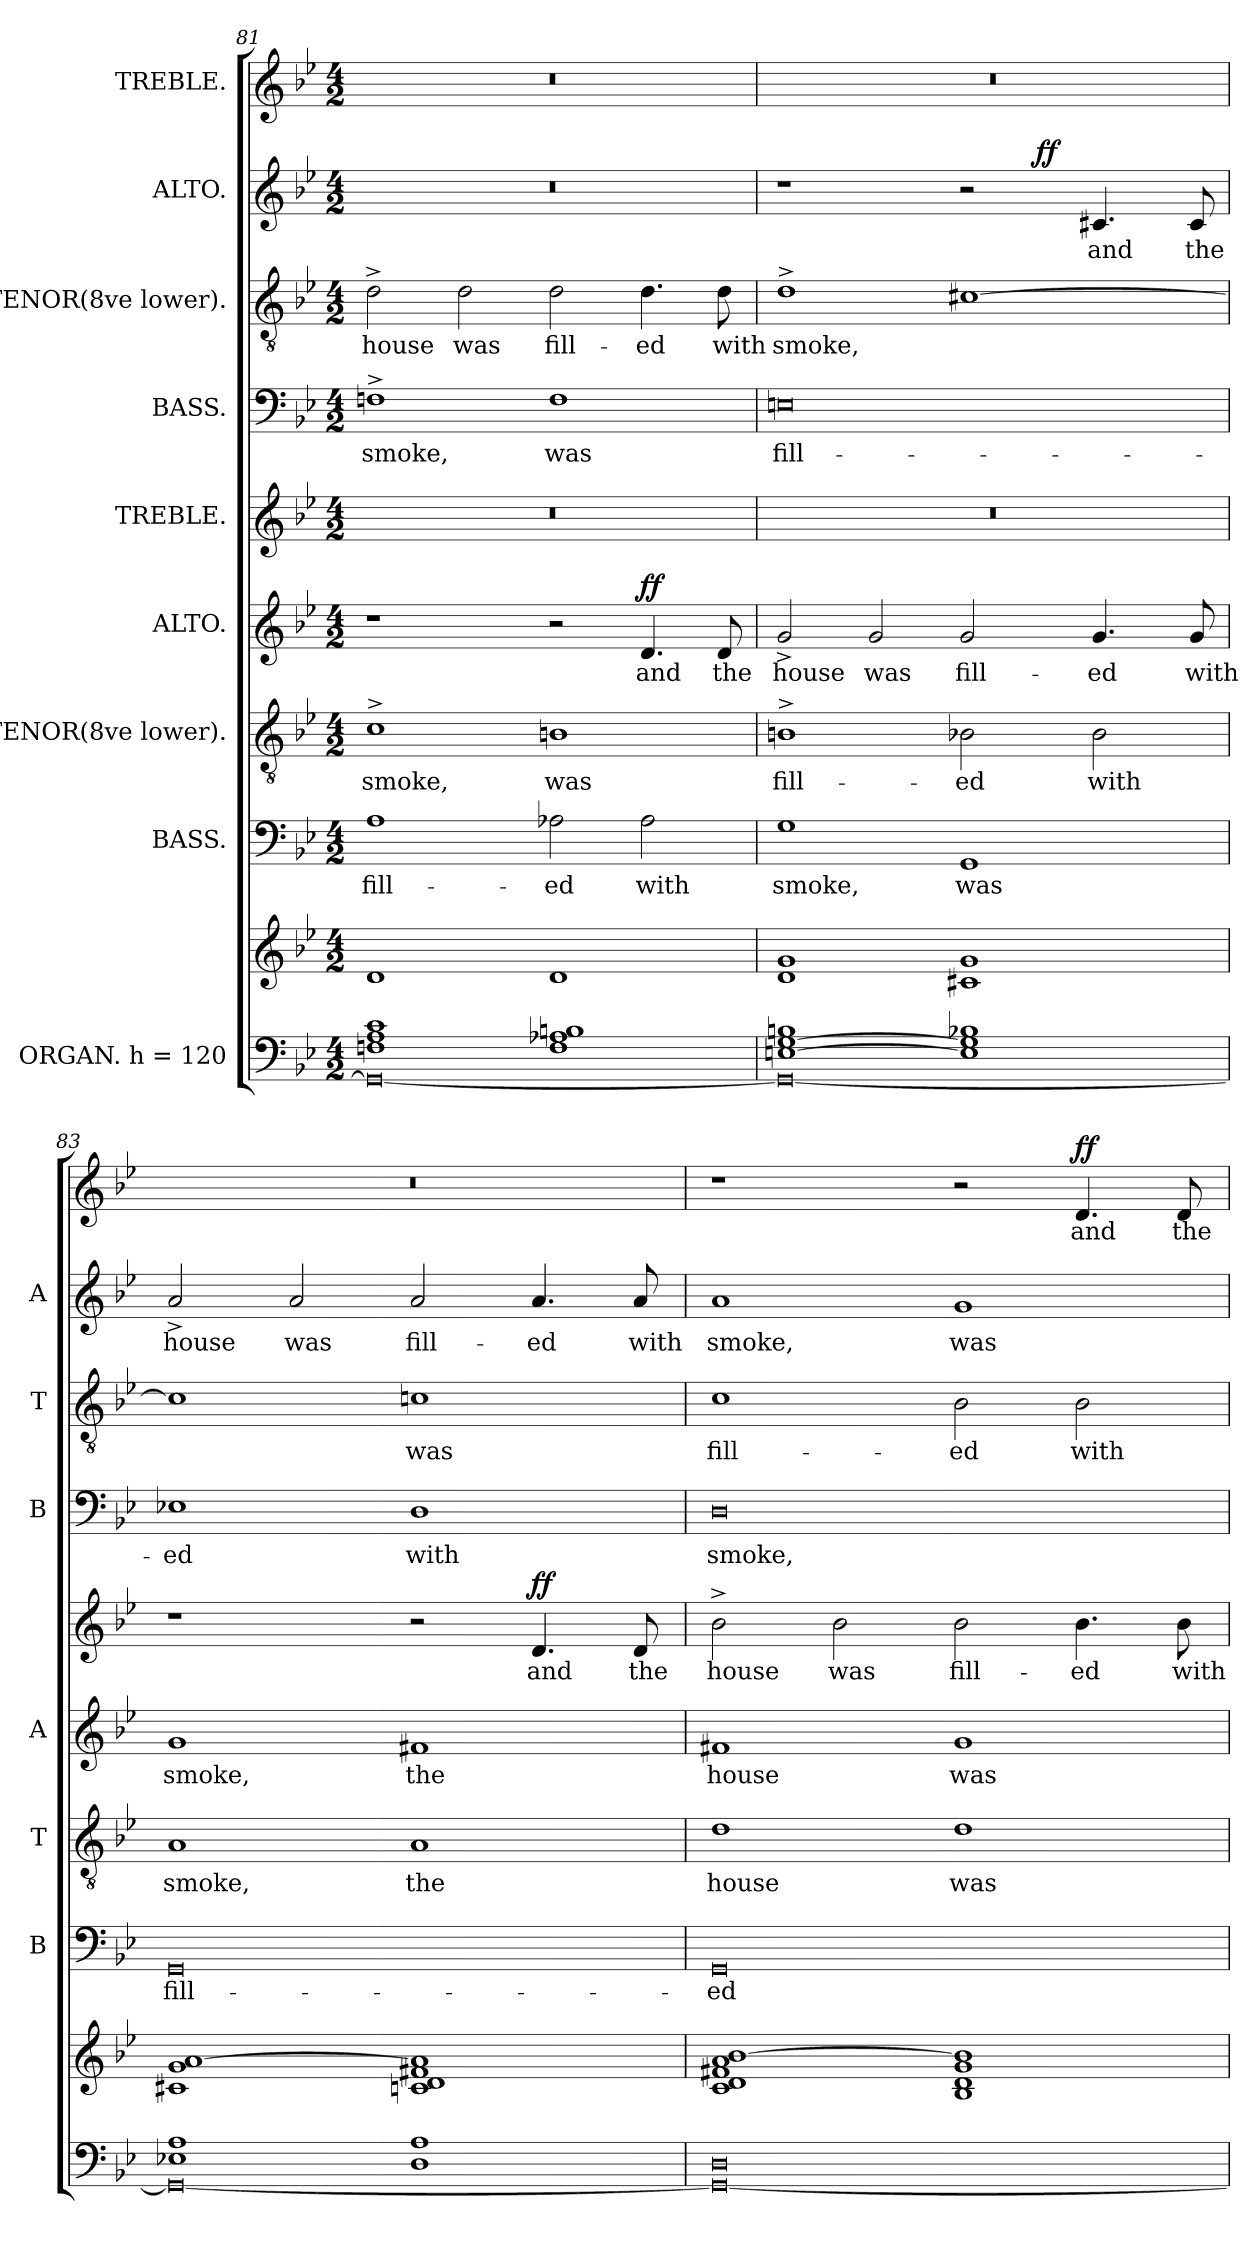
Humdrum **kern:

**kern	**kern	**kern	**text	**kern	**text	**kern	**text	**dynam	**kern	**text	**dynam	**kern	**text	**kern	**text	**kern	**text	**dynam	**kern	**text	**dynam
*part9	*part9	*part8	*part8	*part7	*part7	*part6	*part6	*part6	*part5	*part5	*part5	*part4	*part4	*part3	*part3	*part2	*part2	*part2	*part1	*part1	*part1
*staff10	*staff9	*staff8	*staff8	*staff7	*staff7	*staff6	*staff6	*staff6	*staff5	*staff5	*staff5	*staff4	*staff4	*staff3	*staff3	*staff2	*staff2	*staff2	*staff1	*staff1	*staff1
*I"ORGAN.  h = 120	*	*I"BASS.	*	*I"TENOR(8ve lower).	*	*I"ALTO.	*	*	*I"TREBLE.	*	*	*I"BASS.	*	*I"TENOR(8ve lower).	*	*I"ALTO.	*	*	*I"TREBLE.	*	*
*	*	*I'B	*	*I'T	*	*I'A	*	*	*	*	*	*I'B	*	*I'T	*	*I'A	*	*	*	*	*
*clefF4	*clefG2	*clefF4	*	*clefGv2	*	*clefG2	*	*	*clefG2	*	*	*clefF4	*	*clefGv2	*	*clefG2	*	*	*clefG2	*	*
*	*	*	*	*ITrd7c12	*	*	*	*	*	*	*	*	*	*ITrd7c12	*	*	*	*	*	*	*
*k[b-e-]	*k[b-e-]	*k[b-e-]	*	*k[b-e-]	*	*k[b-e-]	*	*	*k[b-e-]	*	*	*k[b-e-]	*	*k[b-e-]	*	*k[b-e-]	*	*	*k[b-e-]	*	*
*g:	*g:	*g:	*	*g:	*	*g:	*	*	*g:	*	*	*g:	*	*g:	*	*g:	*	*	*g:	*	*
*M4/2	*M4/2	*M4/2	*	*M4/2	*	*M4/2	*	*	*M4/2	*	*	*M4/2	*	*M4/2	*	*M4/2	*	*	*M4/2	*	*
=81	=81	=81	=81	=81	=81	=81	=81	=81	=81	=81	=81	=81	=81	=81	=81	=81	=81	=81	=81	=81	=81
*^	*	*	*	*	*	*	*	*	*	*	*	*	*	*	*	*	*	*	*	*	*
*	*^	*	*	*	*	*	*	*	*	*	*	*	*	*	*	*	*	*	*	*	*	*
!	!	!	!	!	!LO:LY:b	!	!LO:LY:b	!	!	!	!LO:N:vis=1	!	!	!	!LO:LY:b	!	!LO:LY:b	!LO:N:vis=1	!	!	!LO:N:vis=1	!	!
1Fn 1A 1c	0GG_	1ryy	1d	1A	fill-	1C^>	smoke,	1r	.	.	0r	.	.	1Fn^>	smoke,	2D^>\	house	0r	.	.	0r	.	.
!	!	!	!	!	!	!	!	!	!	!	!	!	!	!	!	!	!LO:LY:b	!	!	!	!	!	!
.	.	.	.	.	.	.	.	.	.	.	.	.	.	.	.	2D\	was	.	.	.	.	.	.
!	!	!	!	!	!LO:LY:b	!	!LO:LY:b	!	!	!	!	!	!	!	!LO:LY:b	!	!LO:LY:b	!	!	!	!	!	!
1F 1A-X 1Bn	.	2ryy	1d	2A-X\	-ed	1BBn	was	2r	.	.	.	.	.	1F	was	2D\	fill-	.	.	.	.	.	.
!	!	!	!	!	!LO:LY:b	!	!	!	!LO:LY:b	!LO:DY:b	!	!	!	!	!	!	!LO:LY:b	!	!	!	!	!	!
.	.	2ryy	.	2A-\	with	.	.	4.d/	and	ff	.	.	.	.	.	4.D\	-ed	.	.	.	.	.	.
!	!	!	!	!	!	!	!	!	!LO:LY:b	!	!	!	!	!	!	!	!LO:LY:b	!	!	!	!	!	!
.	.	.	.	.	.	.	.	8d/	the	.	.	.	.	.	.	8D\	with	.	.	.	.	.	.
=82	=82	=82	=82	=82	=82	=82	=82	=82	=82	=82	=82	=82	=82	=82	=82	=82	=82	=82	=82	=82	=82	=82	=82
!	!	!	!	!	!LO:LY:b	!	!LO:LY:b	!	!LO:LY:b	!	!LO:N:vis=1	!	!	!	!LO:LY:b	!	!LO:LY:b	!	!	!	!LO:N:vis=1	!	!
*	*	*	*	*	*	*	*	*	*	*	*	*	*	*	*	*	*	*^	*	*	*	*	*
[<1En [<1G 1Bn	0GG_	1ryy	1d 1g	1G	smoke,	1BBn^>	fill-	2g^</	house	.	0r	.	.	0En	fill-	1D^>	smoke,	1r	1ryy	.	.	0r	.	.
!	!	!	!	!	!	!	!	!	!LO:LY:b	!	!	!	!	!	!	!	!	!	!	!	!	!	!	!
.	.	.	.	.	.	.	.	2g/	was	.	.	.	.	.	.	.	.	.	.	.	.	.	.	.
!	!	!	!	!	!LO:LY:b	!	!LO:LY:b	!	!LO:LY:b	!	!	!	!	!	!	!	!	!	!	!	!	!	!	!
1E] 1G] 1B-X	.	2ryy	1c#X 1g	1GG	was	2BB-X\	-ed	2g/	fill-	.	.	.	.	.	.	[>1C#X	.	2r	4ryy	.	.	.	.	.
.	.	.	.	.	.	.	.	.	.	.	.	.	.	.	.	.	.	.	32ryy	.	.	.	.	.
!	!	!	!	!	!	!	!	!	!	!	!	!	!	!	!	!	!	!	!	!	!LO:DY:b	!	!	!
.	.	.	.	.	.	.	.	.	.	.	.	.	.	.	.	.	.	.	2ryy	.	ff	.	.	.
!	!	!	!	!	!	!	!LO:LY:b	!	!LO:LY:b	!	!	!	!	!	!	!	!	!	!	!LO:LY:b	!	!	!	!
.	.	2ryy	.	.	.	2BB-\	with	4.g/	-ed	.	.	.	.	.	.	.	.	4.c#X/	.	and	.	.	.	.
.	.	.	.	.	.	.	.	.	.	.	.	.	.	.	.	.	.	.	8..ryy	.	.	.	.	.
!	!	!	!	!	!	!	!	!	!LO:LY:b	!	!	!	!	!	!	!	!	!	!	!LO:LY:b	!	!	!	!
.	.	.	.	.	.	.	.	8g/	with	.	.	.	.	.	.	.	.	8c#/	.	the	.	.	.	.
=83	=83	=83	=83	=83	=83	=83	=83	=83	=83	=83	=83	=83	=83	=83	=83	=83	=83	=83	=83	=83	=83	=83	=83	=83
!	!	!	!	!	!LO:LY:b	!	!LO:LY:b	!	!LO:LY:b	!	!	!	!	!	!LO:LY:b	!	!	!	!	!LO:LY:b	!	!LO:N:vis=1	!	!
*	*	*	*	*	*	*	*	*	*	*	*	*	*	*	*	*	*	*v	*v	*	*	*	*	*
1E-X 1A	0GG_	1ryy	1c#X 1g [>1a	0GG	fill-	1AA	smoke,	1g	smoke,	.	1r	.	.	1E-X	-ed	1C#]	.	2a^</	house	.	0r	.	.
!	!	!	!	!	!	!	!	!	!	!	!	!	!	!	!	!	!	!	!LO:LY:b	!	!	!	!
.	.	.	.	.	.	.	.	.	.	.	.	.	.	.	.	.	.	2a/	was	.	.	.	.
!	!	!	!	!	!	!	!LO:LY:b	!	!LO:LY:b	!	!	!	!	!	!LO:LY:b	!	!LO:LY:b	!	!LO:LY:b	!	!	!	!
1D 1A	.	2ryy	1cn 1d 1f#X 1a]	.	.	1AA	the	1f#X	the	.	2r	.	.	1D	with	1Cn	was	2a/	fill-	.	.	.	.
!	!	!	!	!	!	!	!	!	!	!	!	!LO:LY:b	!LO:DY:b	!	!	!	!	!	!LO:LY:b	!	!	!	!
.	.	2ryy	.	.	.	.	.	.	.	.	4.d/	and	ff	.	.	.	.	4.a/	-ed	.	.	.	.
!	!	!	!	!	!	!	!	!	!	!	!	!LO:LY:b	!	!	!	!	!	!	!LO:LY:b	!	!	!	!
.	.	.	.	.	.	.	.	.	.	.	8d/	the	.	.	.	.	.	8a/	with	.	.	.	.
!!LO:LB:g=z
=84	=84	=84	=84	=84	=84	=84	=84	=84	=84	=84	=84	=84	=84	=84	=84	=84	=84	=84	=84	=84	=84	=84	=84
!	!	!	!	!	!LO:LY:b	!	!LO:LY:b	!	!LO:LY:b	!	!	!LO:LY:b	!	!	!LO:LY:b	!	!LO:LY:b	!	!LO:LY:b	!	!	!	!
0D	0GG_	1ryy	1c 1d 1f#X 1a [>1b-	0GG	-ed	1D	house	1f#X	house	.	2b-^>\	house	.	0D	smoke,	1C	fill-	1a	smoke,	.	1r	.	.
!	!	!	!	!	!	!	!	!	!	!	!	!LO:LY:b	!	!	!	!	!	!	!	!	!	!	!
.	.	.	.	.	.	.	.	.	.	.	2b-\	was	.	.	.	.	.	.	.	.	.	.	.
!	!	!	!	!	!	!	!LO:LY:b	!	!LO:LY:b	!	!	!LO:LY:b	!	!	!	!	!LO:LY:b	!	!LO:LY:b	!	!	!	!
.	.	2ryy	1B- 1d 1g 1b-]	.	.	1D	was	1g	was	.	2b-\	fill-	.	.	.	2BB-\	-ed	1g	was	.	2r	.	.
!	!	!	!	!	!	!	!	!	!	!	!	!LO:LY:b	!	!	!	!	!LO:LY:b	!	!	!	!	!LO:LY:b	!LO:DY:b
.	.	2ryy	.	.	.	.	.	.	.	.	4.b-\	-ed	.	.	.	2BB-\	with	.	.	.	4.d/	and	ff
!	!	!	!	!	!	!	!	!	!	!	!	!LO:LY:b	!	!	!	!	!	!	!	!	!	!LO:LY:b	!
.	.	.	.	.	.	.	.	.	.	.	8b-\	with	.	.	.	.	.	.	.	.	8d/	the	.
*v	*v	*v	*	*	*	*	*	*	*	*	*	*	*	*	*	*	*	*	*	*	*	*	*
=	=	=	=	=	=	=	=	=	=	=	=	=	=	=	=	=	=	=	=	=	=
*-	*-	*-	*-	*-	*-	*-	*-	*-	*-	*-	*-	*-	*-	*-	*-	*-	*-	*-	*-	*-	*-
